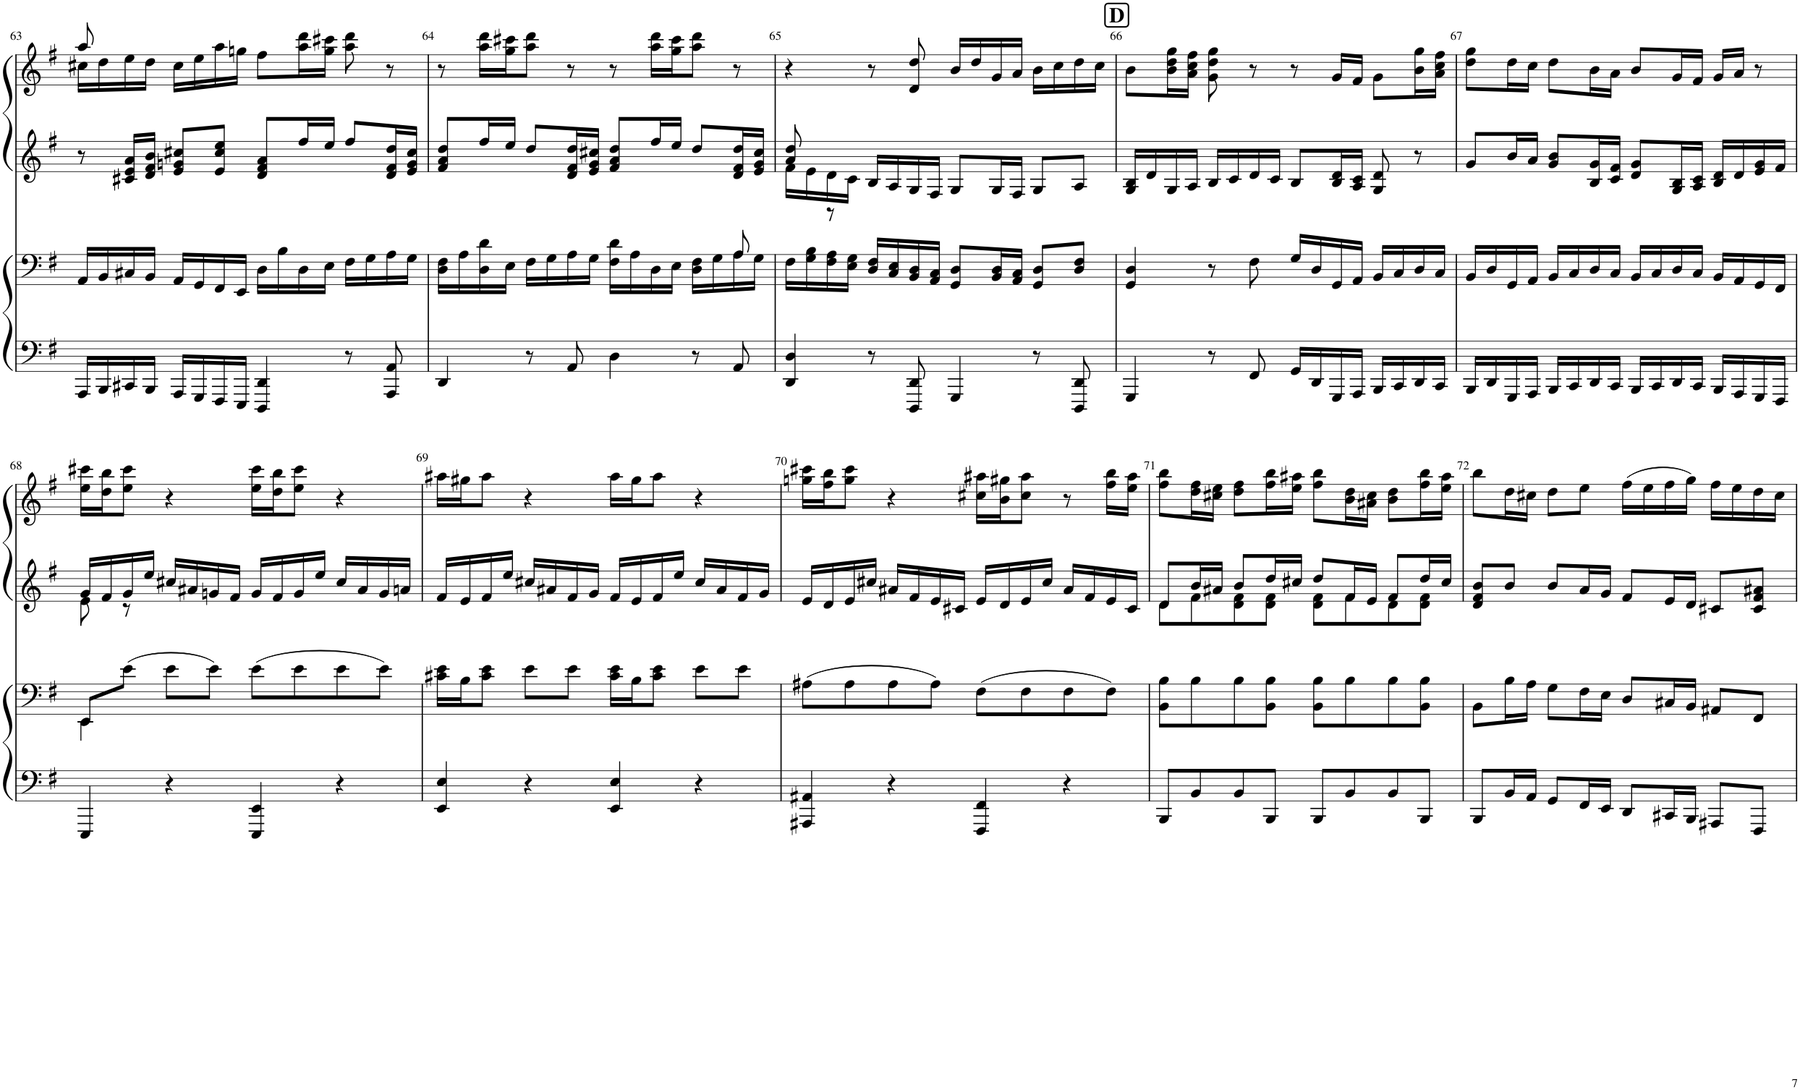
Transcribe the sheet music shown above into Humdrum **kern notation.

**kern	**kern	**kern	**kern
*part2	*part2	*part1	*part1
*staff4	*staff3	*staff2	*staff1
*I"Secondo	*	*I"Primo	*
!!LO:PB:g=z
*clefF4	*clefF4	*clefG2	*clefG2
*k[f#]	*k[f#]	*k[f#]	*k[f#]
*M2/2	*M2/2	*M2/2	*M2/2
*met(c|)	*met(c|)	*met(c|)	*met(c|)
=63	=63	=63	=63
*	*	*	*^
16AAA/LL	16AA/LL	8r	16cc#X\LL	8aa/
16BBB/	16BB/	.	16dd\	.
16CC#X/	16C#X/	16c#X/ 16e/ 16a/LL	16ee\	2..ryy
16BBB/JJ	16BB/JJ	16d/ 16f#/ 16b/JJ	16dd\JJ	.
16AAA/LL	16AA/LL	8e/ 8gn/ 8cc#X/L	16cc#\LL	.
16GGG/	16GG/	.	16ee\	.
16FFF#/	16FF#/	8e/ 8cc#/ 8ee/J	16aa\	.
16EEE/JJ	16EE/JJ	.	16ggn\JJ	.
4DDD/ 4DD/	16D\LL	8d/ 8f#/ 8a/L	8ff#\L	.
.	16B\	.	.	.
.	16D\	16ff#/L	16aa\ 16ddd\L	.
.	16E\JJ	16ee/JJ	16gg\ 16ccc#X\JJ	.
8r	16F#\LL	8ff#/L	8aa\ 8ddd\	.
.	16G\	.	.	.
8AAA/ 8AA/	16A\	16d/ 16f#/ 16dd/L	8r	.
.	16G\JJ	16e/ 16g/ 16cc#/JJ	.	.
*	*	*	*v	*v
=64	=64	=64	=64
*	*^	*	*
4DD/	16D\ 16F#\LL	2..ryy	8f#/ 8a/ 8dd/L	8r
.	16A\	.	.	.
.	16D\ 16d\	.	16ff#/L	16aa\ 16ddd\LL
.	16E\JJ	.	16ee/JJ	16gg\ 16ccc#X\J
8r	16F#\LL	.	8dd/L	8aa\ 8ddd\J
.	16G\	.	.	.
8AA/	16A\	.	16d/ 16f#/ 16dd/L	8r
.	16G\JJ	.	16e/ 16g/ 16cc#X/JJ	.
4D\	16F#\ 16d\LL	.	8f#/ 8a/ 8dd/L	8r
.	16A\	.	.	.
.	16D\	.	16ff#/L	16aa\ 16ddd\LL
.	16E\JJ	.	16ee/JJ	16gg\ 16ccc#\J
8r	16D\ 16F#\LL	.	8dd/L	8aa\ 8ddd\J
.	16G\	.	.	.
8AA/	16A\	8A/	16d/ 16f#/ 16dd/L	8r
.	16G\JJ	.	16e/ 16g/ 16cc#/JJ	.
*	*v	*v	*	*
=65	=65	=65	=65
*	*	*^	*
4DD/ 4D/	16F#\LL	16f#\LL	8a/ 8dd/	4r
.	16G\ 16B\	16e\	.	.
.	16F#\ 16A\	16d\	8r	.
.	16E\ 16G\JJ	16c\JJ	.	.
8r	16D/ 16F#/LL	16B/LL	2.ryy	8r
.	16C/ 16E/	16A/	.	.
8DDD/ 8DD/	16BB/ 16D/	16G/	.	8d/ 8dd/
.	16AA/ 16C/JJ	16F#/JJ	.	.
4GGG/	8GG/ 8D/L	8G/L	.	16b/LL
.	.	.	.	16dd/
.	16BB/ 16D/L	16G/L	.	16g/
.	16AA/ 16C/JJ	16F#/JJ	.	16a/JJ
8r	8GG/ 8D/L	8G/L	.	16b\LL
.	.	.	.	16cc\
8DDD/ 8DD/	8D/ 8F#/J	8A/J	.	16dd\
.	.	.	.	16cc\JJ
*	*	*v	*v	*
!!LO:REH:place=s1:a:B:cj:fs=14:t=D
=66	=66	=66	=66
4GGG/	4GG/ 4D/	16G/ 16B/LL	8b\L
.	.	16d/	.
.	.	16G/	16b\ 16dd\ 16gg\L
.	.	16A/JJ	16a\ 16cc\ 16ff#\JJ
8r	8r	16B/LL	8g\ 8dd\ 8gg\
.	.	16c/	.
8FF#/	8F#\	16d/	8r
.	.	16c/JJ	.
16GG/LL	16G/LL	8B/L	8r
16DD/	16D/	.	.
16GGG/	16GG/	16B/ 16d/L	16g/LL
16AAA/JJ	16AA/JJ	16A/ 16c/JJ	16f#/JJ
16BBB/LL	16BB/LL	8G/ 8d/	8g\L
16CC/	16C/	.	.
16DD/	16D/	8r	16b\ 16gg\L
16CC/JJ	16C/JJ	.	16a\ 16cc\ 16ff#\JJ
=67	=67	=67	=67
16BBB/LL	16BB/LL	8g/L	8dd\ 8gg\L
16DD/	16D/	.	.
16GGG/	16GG/	16b/L	16dd\L
16AAA/JJ	16AA/JJ	16a/JJ	16cc\JJ
16BBB/LL	16BB/LL	8g/ 8b/L	8dd\L
16CC/	16C/	.	.
16DD/	16D/	16B/ 16g/L	16b\L
16CC/JJ	16C/JJ	16c/ 16f#/JJ	16a\JJ
16BBB/LL	16BB/LL	8d/ 8g/L	8b/L
16CC/	16C/	.	.
16DD/	16D/	16G/ 16B/L	16g/L
16CC/JJ	16C/JJ	16A/ 16c/JJ	16f#/JJ
16BBB/LL	16BB/LL	16B/ 16d/LL	16g/LL
16AAA/	16AA/	16d/	16a/JJ
16GGG/	16GG/	16e/ 16g/	8r
16FFF#/JJ	16FF#/JJ	16f#/JJ	.
!!LO:LB:g=z
=68	=68	=68	=68
*	*^	*^	*
4EEE/	8EE/L	4EE\	16g/LL	8e\	16ee\ 16ccc#X\LL
.	.	.	16f#/	.	16dd\ 16bb\J
.	(8e\J	.	16g/	8r	8ee\ 8ccc#\J
.	.	.	16ee/JJ	.	.
4r	8e\L	2.ryy	16cc#X/LL	2.ryy	4r
.	.	.	16a#X/	.	.
.	8e\J)	.	16gn/	.	.
.	.	.	16f#/JJ	.	.
4EEE/ 4EE/	(8e\L	.	16g/LL	.	16ee\ 16ccc#\LL
.	.	.	16f#/	.	16dd\ 16bb\J
.	8e\	.	16g/	.	8ee\ 8ccc#\J
.	.	.	16ee/JJ	.	.
4r	8e\	.	16cc#/LL	.	4r
.	.	.	16a#/	.	.
.	8e\J)	.	16g/	.	.
.	.	.	16an/JJ	.	.
*	*v	*v	*	*	*
*	*	*v	*v	*
=69	=69	=69	=69
4EE/ 4E/	16c#X\ 16e\LL	16f#/LL	16aa#X\LL
.	16B\J	16e/	16gg#X\J
.	8c#\ 8e\J	16f#/	8aa#\J
.	.	16ee/JJ	.
4r	8e\L	16cc#X/LL	4r
.	.	16a#X/	.
.	8e\J	16f#/	.
.	.	16g/JJ	.
4EE/ 4E/	16c#\ 16e\LL	16f#/LL	16aa#\LL
.	16B\J	16e/	16gg#\J
.	8c#\ 8e\J	16f#/	8aa#\J
.	.	16ee/JJ	.
4r	8e\L	16cc#/LL	4r
.	.	16a#/	.
.	8e\J	16f#/	.
.	.	16g/JJ	.
=70	=70	=70	=70
4AAA#X/ 4AA#X/	(8A#X\L	16e/LL	16ggn\ 16ccc#X\LL
.	.	16d/	16ff#\ 16bb\J
.	8A#\	16e/	8gg\ 8ccc#\J
.	.	16cc#X/JJ	.
4r	8A#\	16a#X/LL	4r
.	.	16f#/	.
.	8A#\J)	16e/	.
.	.	16c#X/JJ	.
4FFF#/ 4FF#/	(8F#\L	16e/LL	16cc#X\ 16aa#X\LL
.	.	16d/	16b\ 16gg#X\J
.	8F#\	16e/	8cc#\ 8aa#\J
.	.	16cc#/JJ	.
4r	8F#\	16a#/LL	8r
.	.	16f#/	.
.	8F#\J)	16e/	16ff#\ 16bb\LL
.	.	16c#/JJ	16ee\ 16aa#\JJ
=71	=71	=71	=71
*	*	*^	*
8BBB/L	8BB\ 8B\L	8d/L	8d\L	8ff#\ 8bb\L
8BB/	8B\	16b/L	8f#\	16dd\ 16ff#\L
.	.	16a#X/JJ	.	16cc#X\ 16ee\JJ
8BB/	8B\	8b/L	8d\ 8f#\	8dd\ 8ff#\L
8BBB/J	8BB\ 8B\J	16dd/L	8d\ 8f#\J	16ff#\ 16bb\L
.	.	16cc#X/JJ	.	16ee\ 16aa#X\JJ
8BBB/L	8BB\ 8B\L	8dd/L	8d\ 8f#\L	8ff#\ 8bb\L
8BB/	8B\	16f#/L	8f#\	16b\ 16dd\L
.	.	16e/JJ	.	16a#X\ 16cc#\JJ
8BB/	8B\	8f#/L	8d\	8b\ 8dd\L
8BBB/J	8BB\ 8B\J	16dd/L	8d\ 8f#\J	16ff#\ 16bb\L
.	.	16cc#/JJ	.	16ee\ 16aa#\JJ
*	*	*v	*v	*
=72	=72	=72	=72
8BBB/L	8BB\L	8d/ 8f#/ 8b/L	8bb\L
16BB/L	16B\L	8b/J	16dd\L
16AA/JJ	16A\JJ	.	16cc#X\JJ
8GG/L	8G\L	8b/L	8dd\L
16FF#/L	16F#\L	16a/L	8ee\J
16EE/JJ	16E\JJ	16g/JJ	.
8DD/L	8D/L	8f#/L	(16ff#\LL
.	.	.	16ee\
16CC#X/L	16C#X/L	16e/L	16ff#\
16BBB/JJ	16BB/JJ	16d/JJ	16gg\JJ)
8AAA#X/L	8AA#X/L	8c#X/L	16ff#\LL
.	.	.	16ee\
8FFF#/J	8FF#/J	8c#/ 8f#/ 8a#X/J	16dd\
.	.	.	16cc#\JJ
=	=	=	=
*-	*-	*-	*-
